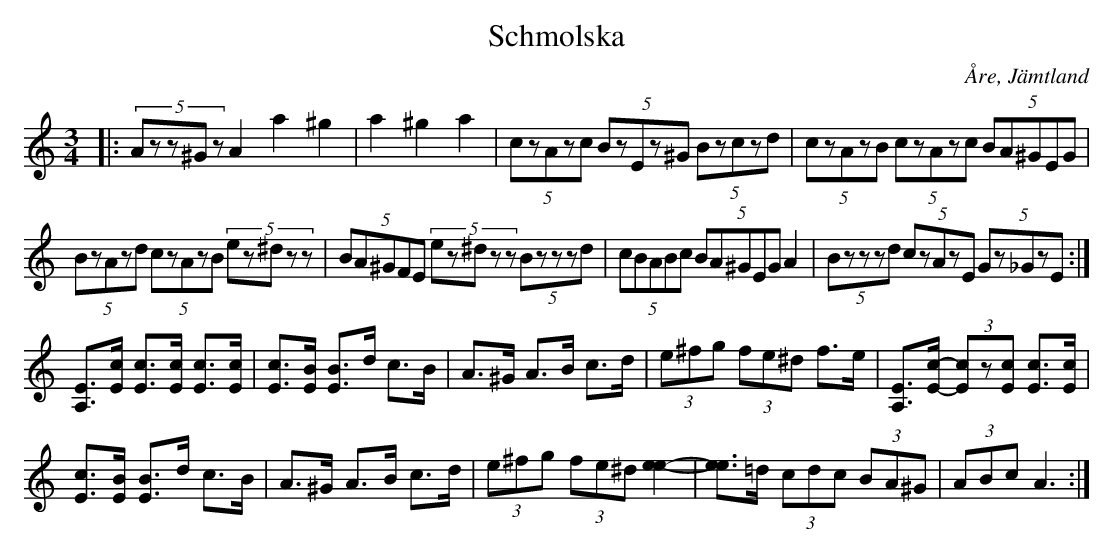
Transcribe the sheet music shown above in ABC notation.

X:1
T:Schmolska
O:Åre, Jämtland
M:3/4
L:1/8
K:Am
|: (5:2Azz^Gz A2 a2 ^g2|a2 ^g2 a2|  (5:2czAzc (5:2BzEz^G (5:2Bzczd|  (5:2czAzB (5:2czAzc (5:2BA^GEG|
 (5:2BzAzd (5:2czAzB (5:2ez^dzz|  (5:2BA^GFE (5:2ez^dzz (5:2Bzzzd|  (5:2cBABc (5:2BA^GEG  A2|  (5:2Bzzzd (5:2czAzE (5:2Gz_GzE  :|
[EA,]>[cE] [cE]>[cE] [cE]>[cE] | [cE]>[BE] [BE]>d c>B | A>^G A>B c>d | (3e^fg (3fe^d f>e | [EA,]>[c-E-] (3[cE]z[cE] [cE]>[cE] |
[cE]>[BE] [BE]>d c>B | A>^G A>B c>d | (3e^fg (3fe^d [e2-e2-] | [ee]>=d (3cdc (3BA^G | (3ABc A3 :|]
